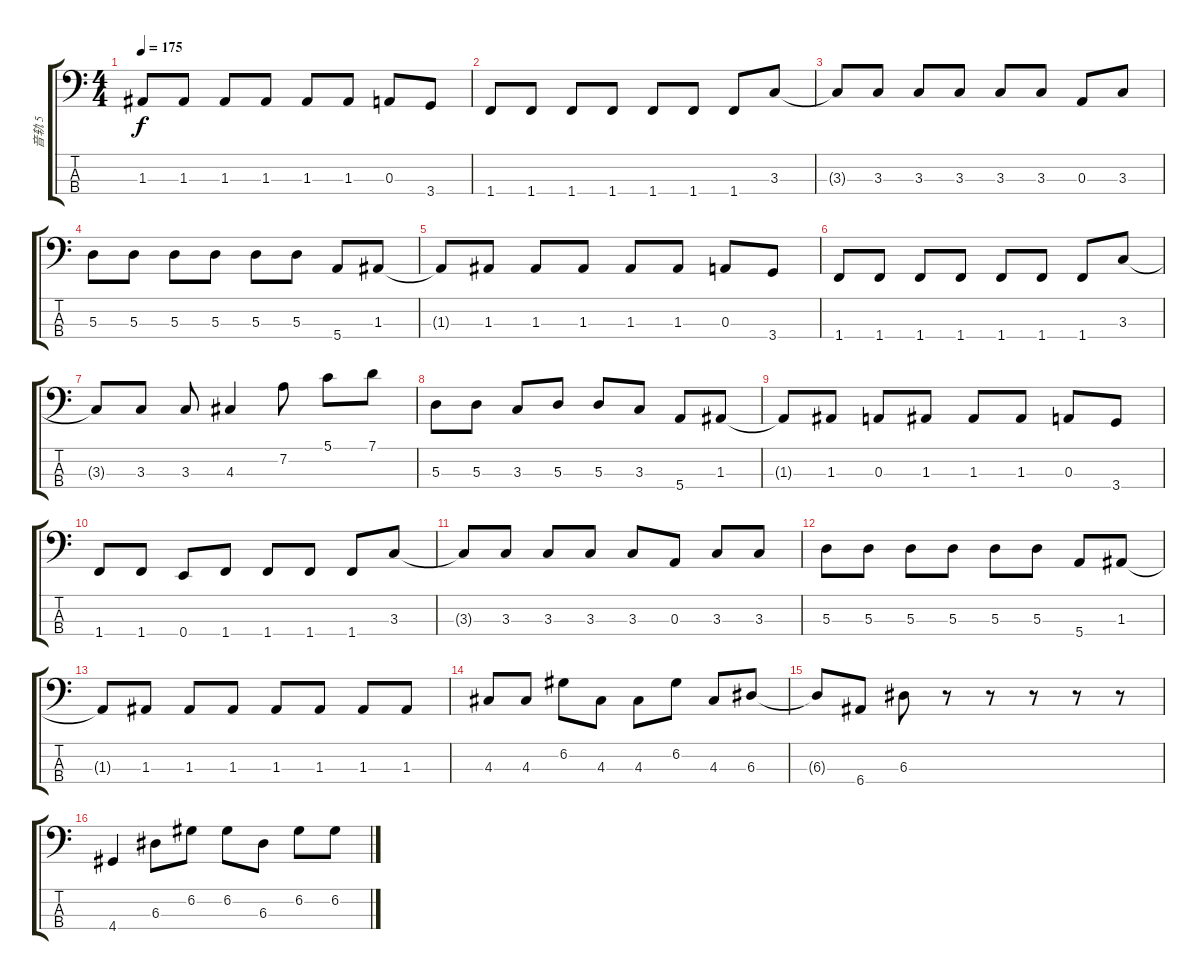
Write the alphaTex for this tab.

\track ("音轨 5" "音轨 5") {instrument electricbassfinger}
\staff {score tabs}
\tuning (G2 D2 A1 E1) {hide}
\ts (4 4)
\tempo 175
\clef f4
\ks c
1.3{t}.8{dy f} 1.3.8 1.3.8 1.3.8 1.3.8 1.3.8 0.3.8 3.4.8 |
1.4.8 1.4.8 1.4.8 1.4.8 1.4.8 1.4.8 1.4.8 3.3.8 |
3.3{t}.8 3.3.8 3.3.8 3.3.8 3.3.8 3.3.8 0.3.8 3.3.8 |
5.3.8 5.3.8 5.3.8 5.3.8 5.3.8 5.3.8 5.4.8 1.3.8 |
1.3{t}.8 1.3.8 1.3.8 1.3.8 1.3.8 1.3.8 0.3.8 3.4.8 |
1.4.8 1.4.8 1.4.8 1.4.8 1.4.8 1.4.8 1.4.8 3.3.8 |
3.3{t}.8 3.3.8 3.3.8 4.3.4 7.2.8 5.1.8 7.1.8 |
5.3.8 5.3.8 3.3.8 5.3.8 5.3.8 3.3.8 5.4.8 1.3.8 |
1.3{t}.8 1.3.8 0.3.8 1.3.8 1.3.8 1.3.8 0.3.8 3.4.8 |
1.4.8 1.4.8 0.4.8 1.4.8 1.4.8 1.4.8 1.4.8 3.3.8 |
3.3{t}.8 3.3.8 3.3.8 3.3.8 3.3.8 0.3.8 3.3.8 3.3.8 |
5.3.8 5.3.8 5.3.8 5.3.8 5.3.8 5.3.8 5.4.8 1.3.8 |
1.3{t}.8 1.3.8 1.3.8 1.3.8 1.3.8 1.3.8 1.3.8 1.3.8 |
4.3.8 4.3.8 6.2.8 4.3.8 4.3.8 6.2.8 4.3.8 6.3.8 |
6.3{t}.8 6.4.8 6.3.8 r.8 r.8 r.8 r.8 r.8 |
4.4.4 6.3.8 6.2.8 6.2.8 6.3.8 6.2.8 6.2.8
